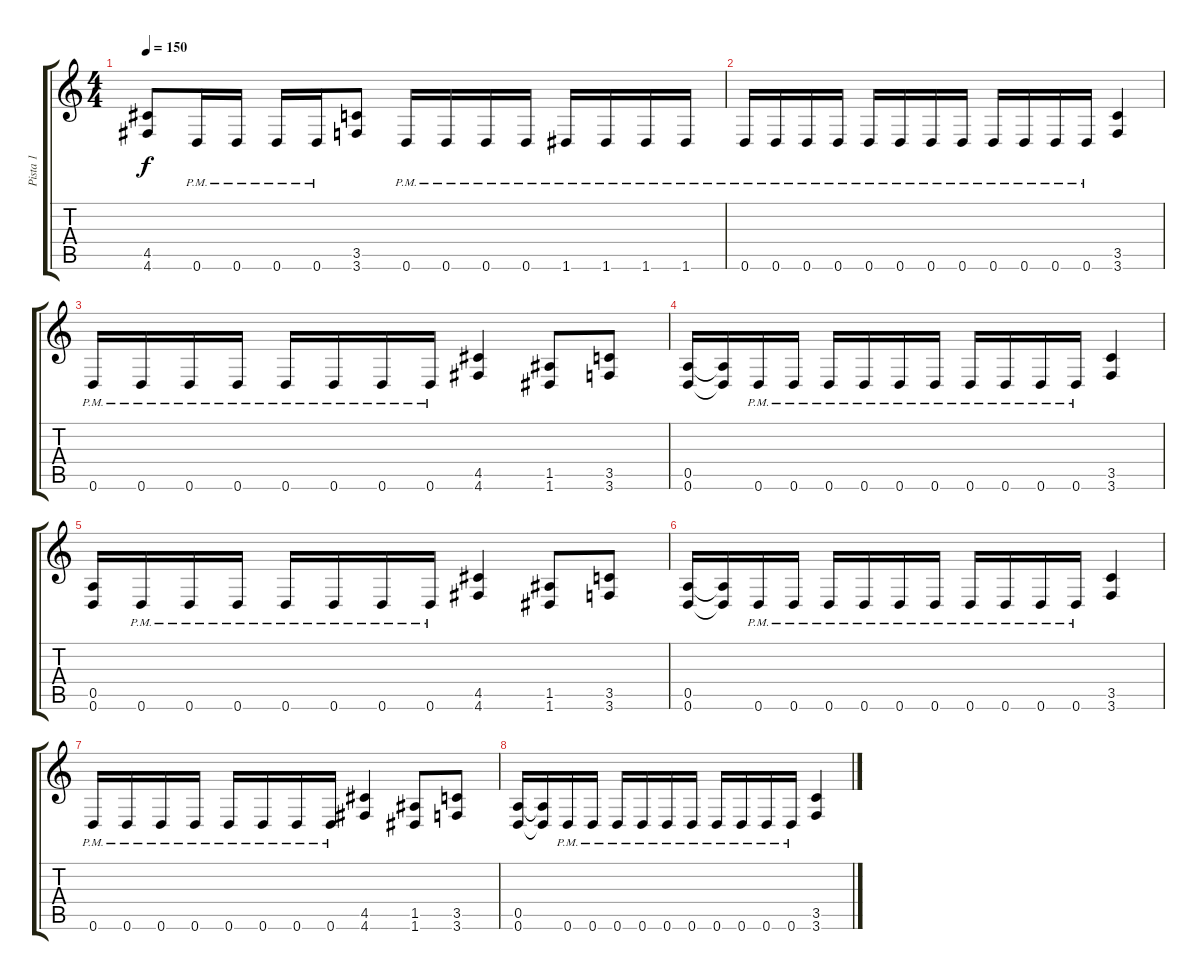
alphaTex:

\track ("Pista 1" "Pista 1") {instrument distortionguitar}
\staff {score tabs}
\tuning (E4 B3 G3 D3 A2 D2) {hide}
\ts (4 4)
\tempo 150
\clef g2
\ks c
(4.5 4.6).8{dy f} 0.6{pm}.16 0.6{pm}.16 0.6{pm}.16 0.6{pm}.16 (3.5 3.6).8 0.6{pm}.16 0.6{pm}.16 0.6{pm}.16 0.6{pm}.16 1.6{pm}.16 1.6{pm}.16 1.6{pm}.16 1.6{pm}.16 |
0.6{pm}.16 0.6{pm}.16 0.6{pm}.16 0.6{pm}.16 0.6{pm}.16 0.6{pm}.16 0.6{pm}.16 0.6{pm}.16 0.6{pm}.16 0.6{pm}.16 0.6{pm}.16 0.6{pm}.16 (3.5 3.6).4 |
0.6{pm}.16 0.6{pm}.16 0.6{pm}.16 0.6{pm}.16 0.6{pm}.16 0.6{pm}.16 0.6{pm}.16 0.6{pm}.16 (4.5 4.6).4 (1.5 1.6).8 (3.5 3.6).8 |
(0.5 0.6).16 (0.5{t} 0.6{t}).16 0.6{pm}.16 0.6{pm}.16 0.6{pm}.16 0.6{pm}.16 0.6{pm}.16 0.6{pm}.16 0.6{pm}.16 0.6{pm}.16 0.6{pm}.16 0.6{pm}.16 (3.5 3.6).4 |
(0.5 0.6).16 0.6{pm}.16 0.6{pm}.16 0.6{pm}.16 0.6{pm}.16 0.6{pm}.16 0.6{pm}.16 0.6{pm}.16 (4.5 4.6).4 (1.5 1.6).8 (3.5 3.6).8 |
(0.5 0.6).16 (0.5{t} 0.6{t}).16 0.6{pm}.16 0.6{pm}.16 0.6{pm}.16 0.6{pm}.16 0.6{pm}.16 0.6{pm}.16 0.6{pm}.16 0.6{pm}.16 0.6{pm}.16 0.6{pm}.16 (3.5 3.6).4 |
0.6{pm}.16 0.6{pm}.16 0.6{pm}.16 0.6{pm}.16 0.6{pm}.16 0.6{pm}.16 0.6{pm}.16 0.6{pm}.16 (4.5 4.6).4 (1.5 1.6).8 (3.5 3.6).8 |
(0.5 0.6).16 (0.5{t} 0.6{t}).16 0.6{pm}.16 0.6{pm}.16 0.6{pm}.16 0.6{pm}.16 0.6{pm}.16 0.6{pm}.16 0.6{pm}.16 0.6{pm}.16 0.6{pm}.16 0.6{pm}.16 (3.5 3.6).4
